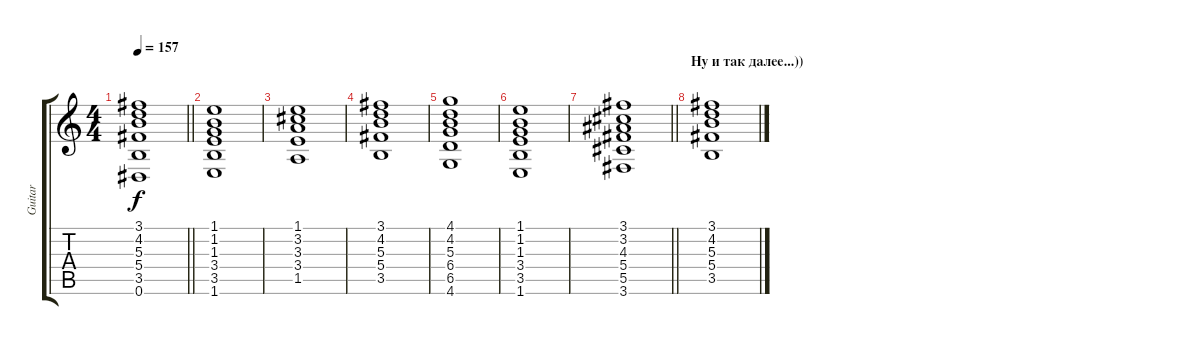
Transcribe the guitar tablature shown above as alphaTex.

\track ("Guitar" "Guitar") {instrument overdrivenguitar}
\staff {score tabs}
\tuning (Eb4 Bb3 Gb3 Db3 Ab2 Eb2) {hide}
\ts (4 4)
\tempo 157
\clef g2
\barLineRight lightlight
\ks c
(3.1{t} 4.2{t} 5.3{t} 5.4{t} 3.5{t} 0.6{t}).1{dy f} |
(1.1 1.2 1.3 3.4 3.5 1.6).1 |
(1.1 3.2 3.3 3.4 1.5).1 |
(3.1 4.2 5.3 5.4 3.5).1 |
(4.1 4.2 5.3 6.4 6.5 4.6).1 |
(1.1 1.2 1.3 3.4 3.5 1.6).1 |
\barLineRight lightlight
(3.1 3.2 4.3 5.4 5.5 3.6).1 |
\section ("" "Ну и так далее...))")
(3.1 4.2 5.3 5.4 3.5).1
